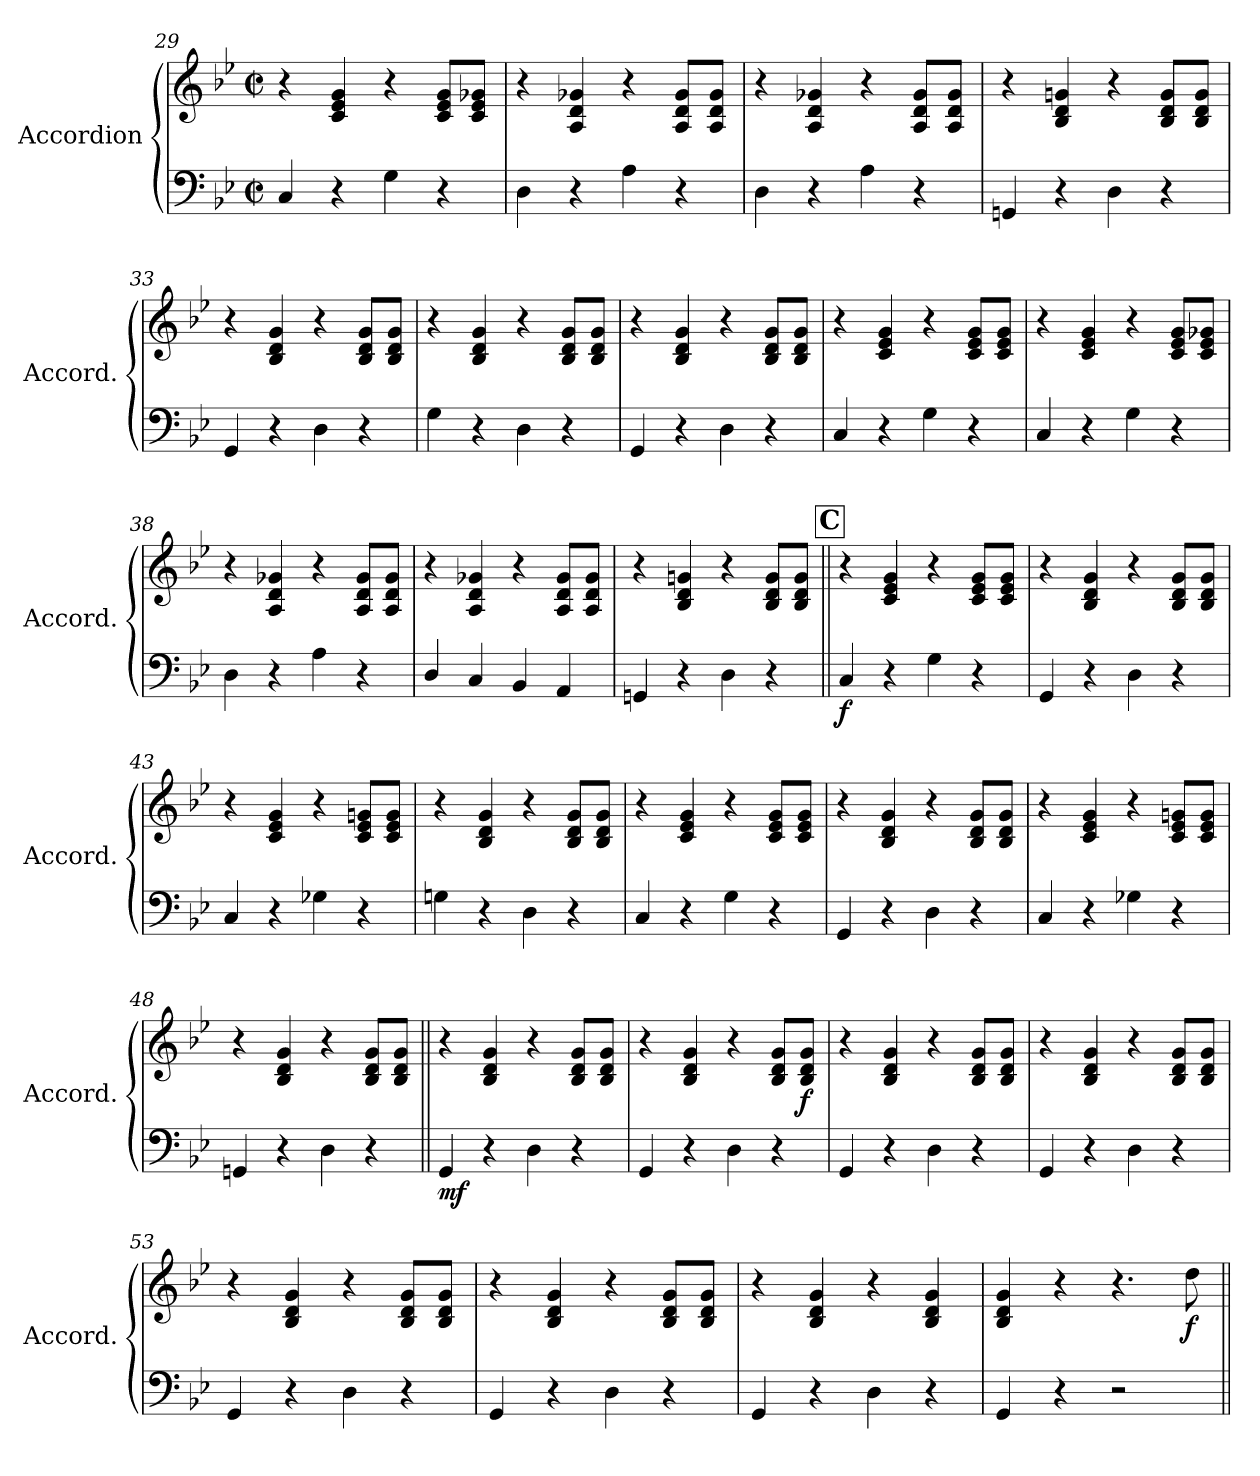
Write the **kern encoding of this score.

**kern	**kern	**dynam
*part1	*part1	*part1
*staff2	*staff1	*staff1/2
*I"Accordion	*	*
*I'Accord.	*	*
*clefF4	*clefG2	*
*k[b-e-]	*k[b-e-]	*
*B-:	*B-:	*
*M2/2	*M2/2	*
*met(c|)	*met(c|)	*
=29	=29	=29
4C/	4r	.
4r	4g/ 4e-/ 4c/	.
4G\	4r	.
4r	8g/ 8e-/ 8c/L	.
.	8g-X/ 8e-/ 8c/J	.
=30	=30	=30
4D\	4r	.
4r	4g-X/ 4d/ 4A/	.
4A\	4r	.
4r	8g-/ 8d/ 8A/L	.
.	8g-/ 8d/ 8A/J	.
=31	=31	=31
4D\	4r	.
4r	4g-X/ 4d/ 4A/	.
4A\	4r	.
4r	8g-/ 8d/ 8A/L	.
.	8g-/ 8d/ 8A/J	.
=32	=32	=32
4GGn/	4r	.
4r	4gn/ 4d/ 4B-/	.
4D\	4r	.
4r	8g/ 8d/ 8B-/L	.
.	8g/ 8d/ 8B-/J	.
!!LO:LB:g=z
=33	=33	=33
4GG/	4r	.
4r	4g/ 4d/ 4B-/	.
4D\	4r	.
4r	8g/ 8d/ 8B-/L	.
.	8g/ 8d/ 8B-/J	.
=34	=34	=34
4G\	4r	.
4r	4g/ 4d/ 4B-/	.
4D\	4r	.
4r	8g/ 8d/ 8B-/L	.
.	8g/ 8d/ 8B-/J	.
=35	=35	=35
4GG/	4r	.
4r	4g/ 4d/ 4B-/	.
4D\	4r	.
4r	8g/ 8d/ 8B-/L	.
.	8g/ 8d/ 8B-/J	.
=36	=36	=36
4C/	4r	.
4r	4g/ 4e-/ 4c/	.
4G\	4r	.
4r	8g/ 8e-/ 8c/L	.
.	8g/ 8e-/ 8c/J	.
=37	=37	=37
4C/	4r	.
4r	4g/ 4e-/ 4c/	.
4G\	4r	.
4r	8g/ 8e-/ 8c/L	.
.	8g-X/ 8e-/ 8c/J	.
=38	=38	=38
4D\	4r	.
4r	4g-X/ 4d/ 4A/	.
4A\	4r	.
4r	8g-/ 8d/ 8A/L	.
.	8g-/ 8d/ 8A/J	.
=39	=39	=39
4D/	4r	.
4C/	4g-X/ 4d/ 4A/	.
4BB-/	4r	.
4AA/	8g-/ 8d/ 8A/L	.
.	8g-/ 8d/ 8A/J	.
=40	=40	=40
4GGn/	4r	.
4r	4gn/ 4d/ 4B-/	.
4D\	4r	.
4r	8g/ 8d/ 8B-/L	.
.	8g/ 8d/ 8B-/J	.
!!LO:LB:g=z
!!LO:REH:place=s1:a:t=C
=41||	=41||	=41||
!	!	!LO:DY:b=2
4C/	4r	f
4r	4g/ 4e-/ 4c/	.
4G\	4r	.
4r	8g/ 8e-/ 8c/L	.
.	8g/ 8e-/ 8c/J	.
=42	=42	=42
4GG/	4r	.
4r	4g/ 4d/ 4B-/	.
4D\	4r	.
4r	8g/ 8d/ 8B-/L	.
.	8g/ 8d/ 8B-/J	.
=43	=43	=43
4C/	4r	.
4r	4g/ 4e-/ 4c/	.
4G-X\	4r	.
4r	8gn/ 8e-/ 8c/L	.
.	8g/ 8e-/ 8c/J	.
=44	=44	=44
4Gn\	4r	.
4r	4g/ 4d/ 4B-/	.
4D\	4r	.
4r	8g/ 8d/ 8B-/L	.
.	8g/ 8d/ 8B-/J	.
=45	=45	=45
4C/	4r	.
4r	4g/ 4e-/ 4c/	.
4G\	4r	.
4r	8g/ 8e-/ 8c/L	.
.	8g/ 8e-/ 8c/J	.
=46	=46	=46
4GG/	4r	.
4r	4g/ 4d/ 4B-/	.
4D\	4r	.
4r	8g/ 8d/ 8B-/L	.
.	8g/ 8d/ 8B-/J	.
=47	=47	=47
4C/	4r	.
4r	4g/ 4e-/ 4c/	.
4G-X\	4r	.
4r	8gn/ 8e-/ 8c/L	.
.	8g/ 8e-/ 8c/J	.
=48	=48	=48
4GGn/	4r	.
4r	4g/ 4d/ 4B-/	.
4D\	4r	.
4r	8g/ 8d/ 8B-/L	.
.	8g/ 8d/ 8B-/J	.
!!LO:LB:g=z
=49||	=49||	=49||
!	!	!LO:DY:b=2
4GG/	4r	mf
4r	4g/ 4d/ 4B-/	.
4D\	4r	.
4r	8g/ 8d/ 8B-/L	.
.	8g/ 8d/ 8B-/J	.
=50	=50	=50
4GG/	4r	.
4r	4g/ 4d/ 4B-/	.
4D\	4r	.
4r	8g/ 8d/ 8B-/L	.
!	!	!LO:DY:b
.	8g/ 8d/ 8B-/J	f
=51	=51	=51
4GG/	4r	.
4r	4g/ 4d/ 4B-/	.
4D\	4r	.
4r	8g/ 8d/ 8B-/L	.
.	8g/ 8d/ 8B-/J	.
=52	=52	=52
4GG/	4r	.
4r	4g/ 4d/ 4B-/	.
4D\	4r	.
4r	8g/ 8d/ 8B-/L	.
.	8g/ 8d/ 8B-/J	.
=53	=53	=53
4GG/	4r	.
4r	4g/ 4d/ 4B-/	.
4D\	4r	.
4r	8g/ 8d/ 8B-/L	.
.	8g/ 8d/ 8B-/J	.
=54	=54	=54
4GG/	4r	.
4r	4g/ 4d/ 4B-/	.
4D\	4r	.
4r	8g/ 8d/ 8B-/L	.
.	8g/ 8d/ 8B-/J	.
=55	=55	=55
4GG/	4r	.
4r	4g/ 4d/ 4B-/	.
4D\	4r	.
4r	4g/ 4d/ 4B-/	.
=56	=56	=56
4GG/	4g/ 4d/ 4B-/	.
4r	4r	.
2r	4.r	.
!	!	!LO:DY:b
.	8dd\	f
=||	=||	=||
*-	*-	*-
